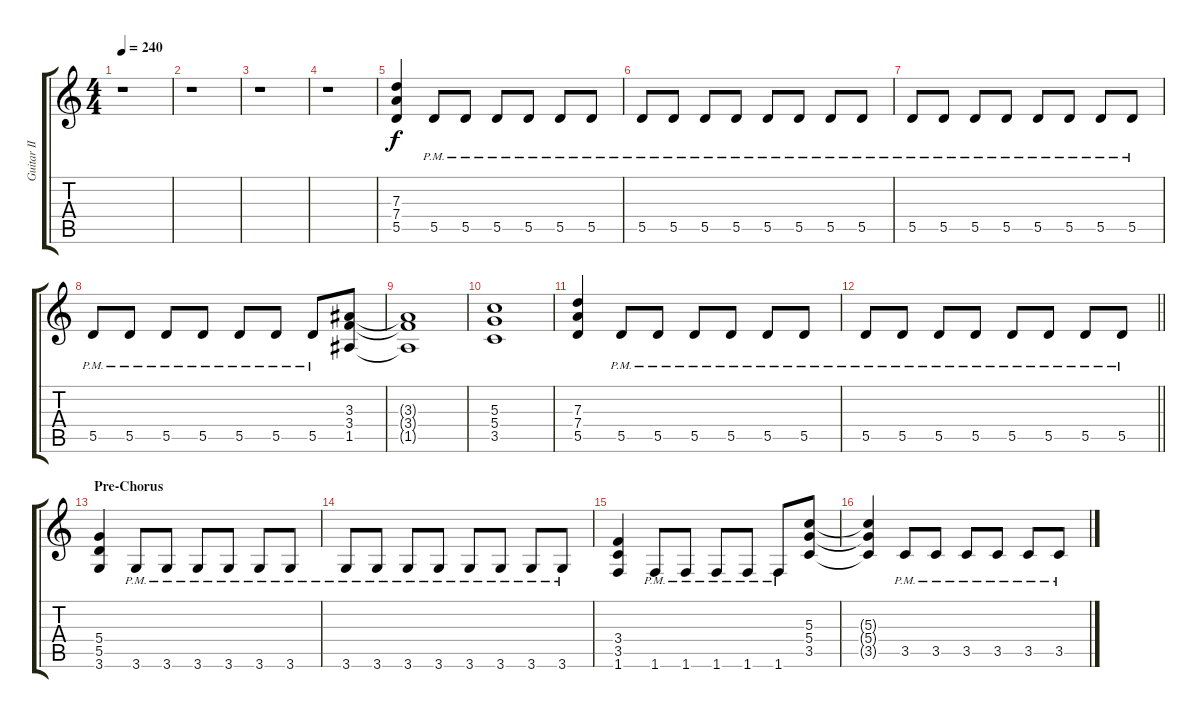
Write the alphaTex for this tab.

\track ("Guitar II" "Guitar II") {instrument overdrivenguitar}
\staff {score tabs}
\tuning (E4 B3 G3 D3 A2 E2) {hide}
\ts (4 4)
\tempo 240
\clef g2
\ks c
r.1{dy f} |
r.1 |
r.1 |
r.1 |
(7.3 7.4 5.5).4 5.5{pm}.8 5.5{pm}.8 5.5{pm}.8 5.5{pm}.8 5.5{pm}.8 5.5{pm}.8 |
5.5{pm}.8 5.5{pm}.8 5.5{pm}.8 5.5{pm}.8 5.5{pm}.8 5.5{pm}.8 5.5{pm}.8 5.5{pm}.8 |
5.5{pm}.8 5.5{pm}.8 5.5{pm}.8 5.5{pm}.8 5.5{pm}.8 5.5{pm}.8 5.5{pm}.8 5.5{pm}.8 |
5.5{pm}.8 5.5{pm}.8 5.5{pm}.8 5.5{pm}.8 5.5{pm}.8 5.5{pm}.8 5.5{pm}.8 (3.3 3.4 1.5).8 |
(3.3{t} 3.4{t} 1.5{t}).1 |
(5.3 5.4 3.5).1 |
(7.3 7.4 5.5).4 5.5{pm}.8 5.5{pm}.8 5.5{pm}.8 5.5{pm}.8 5.5{pm}.8 5.5{pm}.8 |
\barLineRight lightlight
5.5{pm}.8 5.5{pm}.8 5.5{pm}.8 5.5{pm}.8 5.5{pm}.8 5.5{pm}.8 5.5{pm}.8 5.5{pm}.8 |
\section ("" "Pre-Chorus")
(5.4 5.5 3.6).4 3.6{pm}.8 3.6{pm}.8 3.6{pm}.8 3.6{pm}.8 3.6{pm}.8 3.6{pm}.8 |
3.6{pm}.8 3.6{pm}.8 3.6{pm}.8 3.6{pm}.8 3.6{pm}.8 3.6{pm}.8 3.6{pm}.8 3.6{pm}.8 |
(3.4 3.5 1.6).4 1.6{pm}.8 1.6{pm}.8 1.6{pm}.8 1.6{pm}.8 1.6{pm}.8 (5.3 5.4 3.5).8 |
(5.3{t} 5.4{t} 3.5{t}).4 3.5{pm}.8 3.5{pm}.8 3.5{pm}.8 3.5{pm}.8 3.5{pm}.8 3.5{pm}.8
